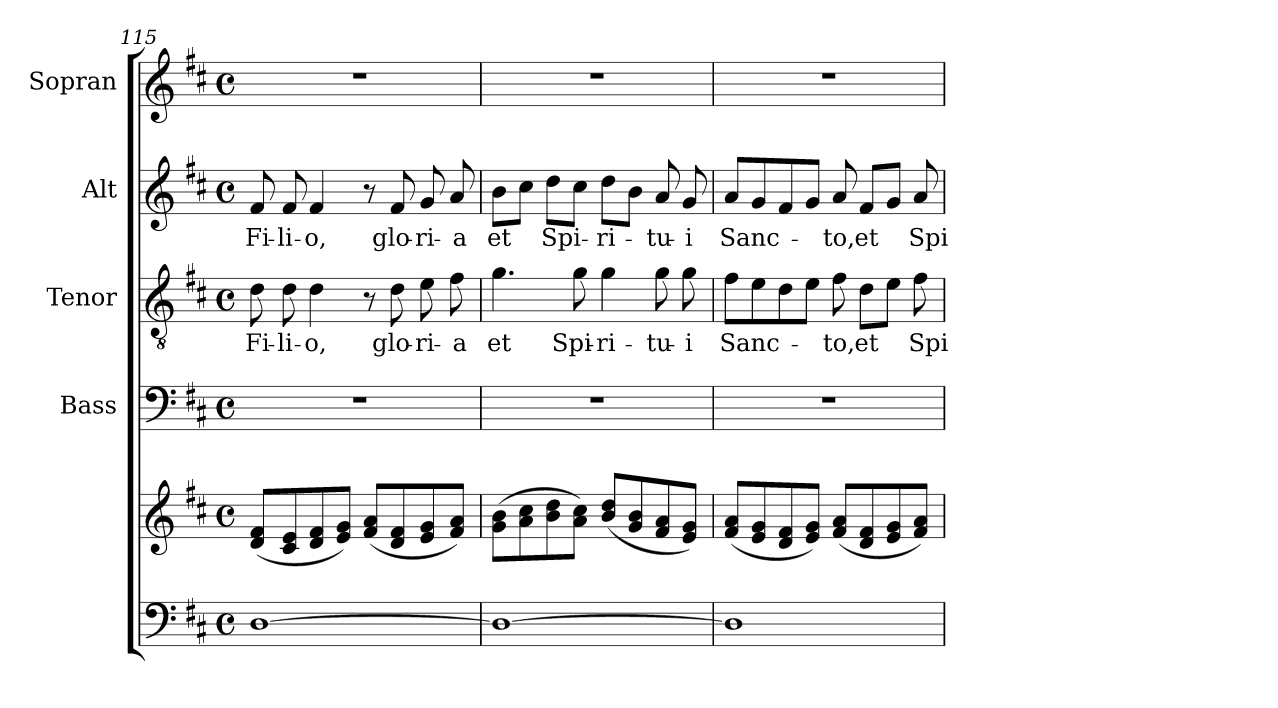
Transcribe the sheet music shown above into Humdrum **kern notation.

**kern	**kern	**kern	**kern	**text	**kern	**text	**kern
*part5	*part5	*part4	*part3	*part3	*part2	*part2	*part1
*staff6	*staff5	*staff4	*staff3	*staff3	*staff2	*staff2	*staff1
*	*	*I"Bass	*I"Tenor	*	*I"Alt	*	*I"Sopran
*	*	*I'B.	*I'T.	*	*I'A.	*	*I'S.
*clefF4	*clefG2	*clefF4	*clefGv2	*	*clefG2	*	*clefG2
*k[f#c#]	*k[f#c#]	*k[f#c#]	*k[f#c#]	*	*k[f#c#]	*	*k[f#c#]
*D:	*D:	*D:	*D:	*	*D:	*	*D:
*M4/4	*M4/4	*M4/4	*M4/4	*	*M4/4	*	*M4/4
*met(c)	*met(c)	*met(c)	*met(c)	*	*met(c)	*	*met(c)
=115	=115	=115	=115	=115	=115	=115	=115
!	!	!	!	!LO:LY:b	!	!LO:LY:b	!
[1D	(<8d/ 8f#/L	1r	8d\	Fi-	8f#/	Fi-	1r
!	!	!	!	!LO:LY:b	!	!LO:LY:b	!
.	8c#/ 8e/	.	8d\	-li-	8f#/	-li-	.
!	!	!	!	!LO:LY:b	!	!LO:LY:b	!
.	8d/ 8f#/	.	4d\	-o,	4f#/	-o,	.
.	8e/ 8g/J)	.	.	.	.	.	.
.	(<8f#/ 8a/L	.	8r	.	8r	.	.
!	!	!	!	!LO:LY:b	!	!LO:LY:b	!
.	8d/ 8f#/	.	8d\	glo-	8f#/	glo-	.
!	!	!	!	!LO:LY:b	!	!LO:LY:b	!
.	8e/ 8g/	.	8e\	-ri-	8g/	-ri-	.
!	!	!	!	!LO:LY:b	!	!LO:LY:b	!
.	8f#/ 8a/J)	.	8f#\	-a	8a/	-a	.
=116	=116	=116	=116	=116	=116	=116	=116
!	!	!	!	!LO:LY:b	!	!LO:LY:b	!
1D_	(>8g\ 8b\L	1r	4.g\	et	8b\L	et	1r
.	8a\ 8cc#\	.	.	.	8cc#\J	.	.
!	!	!	!	!	!	!LO:LY:b	!
.	8b\ 8dd\	.	.	.	8dd\L	Spi-	.
!	!	!	!	!LO:LY:b	!	!	!
.	8a\ 8cc#\J)	.	8g\	Spi-	8cc#\J	.	.
!	!	!	!	!LO:LY:b	!	!LO:LY:b	!
.	(<8b/ 8dd/L	.	4g\	-ri-	8dd\L	-ri-	.
.	8g/ 8b/	.	.	.	8b\J	.	.
!	!	!	!	!LO:LY:b	!	!LO:LY:b	!
.	8f#/ 8a/	.	8g\	-tu-	8a/	-tu-	.
!	!	!	!	!LO:LY:b	!	!LO:LY:b	!
.	8e/ 8g/J)	.	8g\	-i	8g/	-i	.
=117	=117	=117	=117	=117	=117	=117	=117
!	!	!	!	!LO:LY:b	!	!LO:LY:b	!
1D]	(<8f#/ 8a/L	1r	8f#\L	Sanc-	8a/L	Sanc-	1r
.	8e/ 8g/	.	8e\	.	8g/	.	.
.	8d/ 8f#/	.	8d\	.	8f#/	.	.
.	8e/ 8g/J)	.	8e\J	.	8g/J	.	.
!	!	!	!	!LO:LY:b	!	!LO:LY:b	!
.	(<8f#/ 8a/L	.	8f#\	-to,	8a/	-to,	.
!	!	!	!	!LO:LY:b	!	!LO:LY:b	!
.	8d/ 8f#/	.	8d\L	et	8f#/L	et	.
.	8e/ 8g/	.	8e\J	.	8g/J	.	.
!	!	!	!	!LO:LY:b	!	!LO:LY:b	!
.	8f#/ 8a/J)	.	8f#\	Spi-	8a/	Spi-	.
=	=	=	=	=	=	=	=
*-	*-	*-	*-	*-	*-	*-	*-
